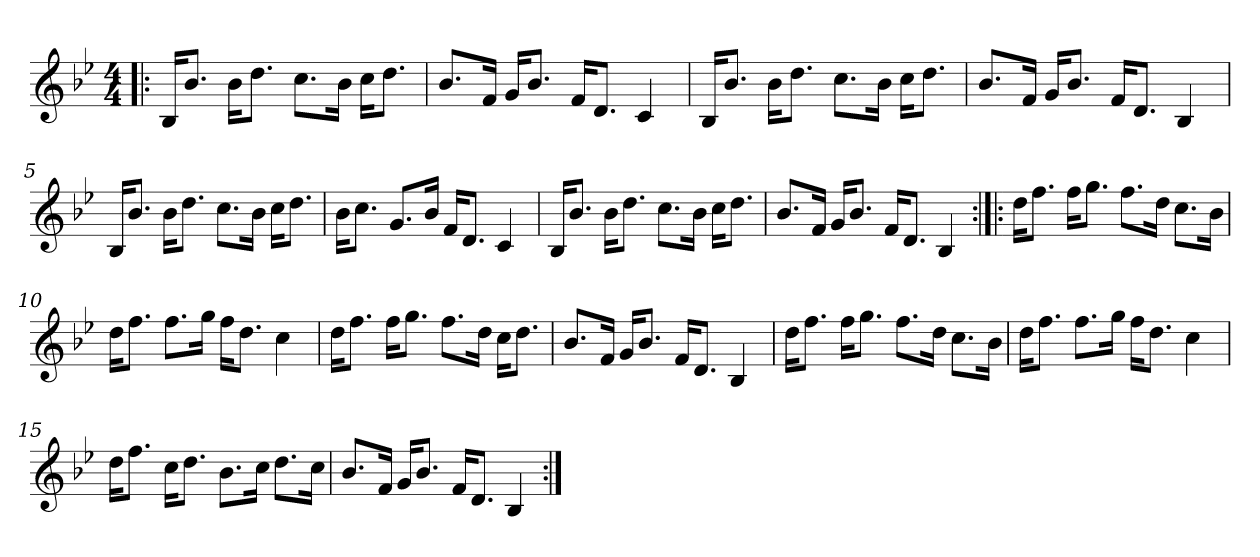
**kern
*part1
*staff1
*clefG2
*k[b-e-]
*B-:
*M4/4
*MM64
=1!|:
16B-/KL
8.b-/J
16b-\KL
8.dd\J
8.cc\L
16b-\Jk
16cc\KL
8.dd\J
=2
8.b-/L
16f/Jk
16g/KL
8.b-/J
16f/KL
8.d/J
4c/
=3
16B-/KL
8.b-/J
16b-\KL
8.dd\J
8.cc\L
16b-\Jk
16cc\KL
8.dd\J
=4
8.b-/L
16f/Jk
16g/KL
8.b-/J
16f/KL
8.d/J
4B-/
!!LO:LB:g=z
=5
16B-/KL
8.b-/J
16b-\KL
8.dd\J
8.cc\L
16b-\Jk
16cc\KL
8.dd\J
=6
16b-\KL
8.cc\J
8.g/L
16b-/Jk
16f/KL
8.d/J
4c/
=7
16B-/KL
8.b-/J
16b-\KL
8.dd\J
8.cc\L
16b-\Jk
16cc\KL
8.dd\J
=8
8.b-/L
16f/Jk
16g/KL
8.b-/J
16f/KL
8.d/J
4B-/
!!LO:LB:g=z
=9:|!|:
16dd\KL
8.ff\J
16ff\KL
8.gg\J
8.ff\L
16dd\Jk
8.cc\L
16b-\Jk
=10
16dd\KL
8.ff\J
8.ff\L
16gg\Jk
16ff\KL
8.dd\J
4cc\
=11
16dd\KL
8.ff\J
16ff\KL
8.gg\J
8.ff\L
16dd\Jk
16cc\KL
8.dd\J
=12
8.b-/L
16f/Jk
16g/KL
8.b-/J
16f/KL
8.d/J
4B-/
!!LO:LB:g=z
=13
16dd\KL
8.ff\J
16ff\KL
8.gg\J
8.ff\L
16dd\Jk
8.cc\L
16b-\Jk
=14
16dd\KL
8.ff\J
8.ff\L
16gg\Jk
16ff\KL
8.dd\J
4cc\
=15
16dd\KL
8.ff\J
16cc\KL
8.dd\J
8.b-\L
16cc\Jk
8.dd\L
16cc\Jk
=16
8.b-/L
16f/Jk
16g/KL
8.b-/J
16f/KL
8.d/J
4B-/
=:|!
*-
